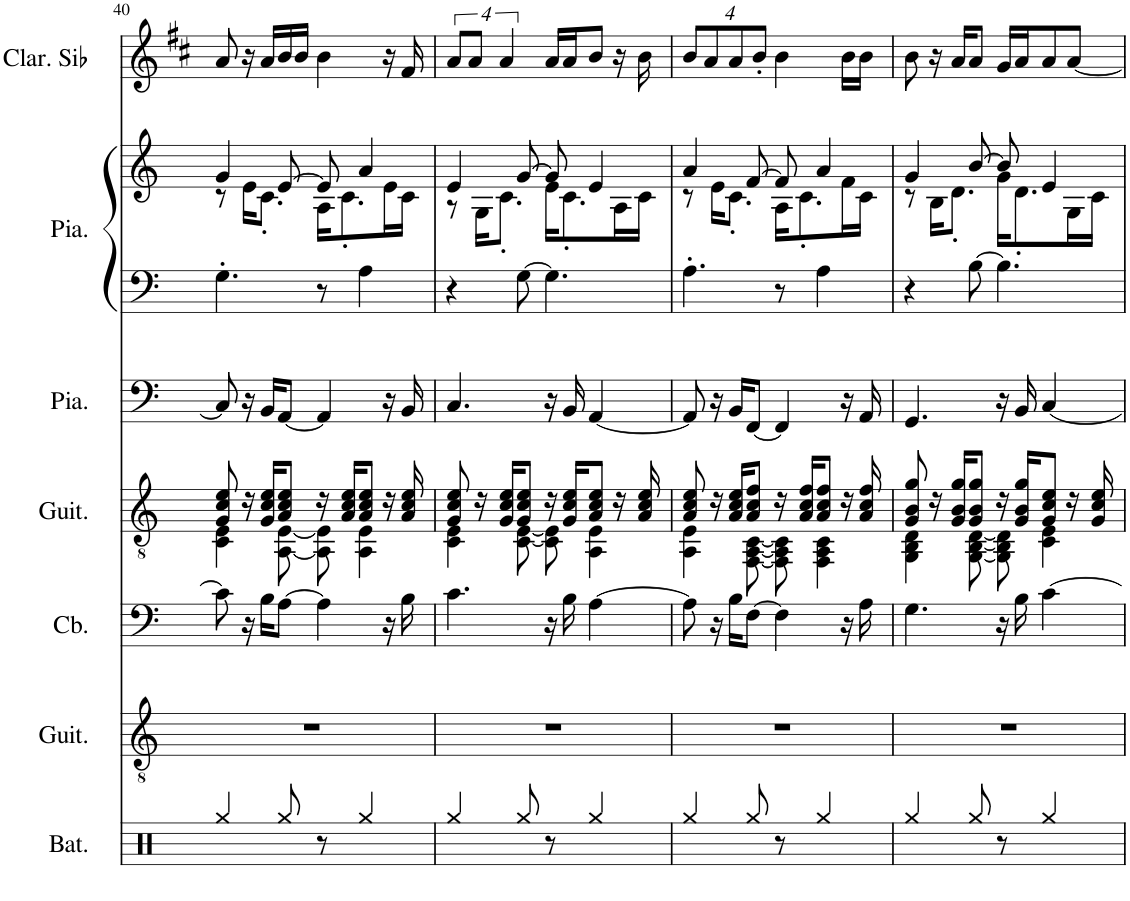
**kern	**kern	**kern	**kern	**kern	**kern	**kern	**kern
*part7	*part6	*part5	*part4	*part3	*part2	*part2	*part1
*staff8	*staff7	*staff6	*staff5	*staff4	*staff3	*staff2	*staff1
*I"Batterie	*I"Guitare acoustique	*I"Contrebasse	*I"Guitare classique	*I"Piano	*I"Piano	*	*I"Clarinette en Sib
*I'Bat.	*I'Guit.	*I'Cb.	*I'Guit.	*I'Pia.	*I'Pia.	*	*I'Clar. Sib
!!LO:PB:g=z
*clefX	*clefGv2	*clefF4	*clefGv2	*clefF4	*clefF4	*clefG2	*clefG2
*	*	*Trd7c12	*	*	*	*	*Trd1c2
*k[]	*k[]	*k[]	*k[]	*k[]	*k[]	*k[]	*k[f#c#]
*M6/8	*M6/8	*M6/8	*M6/8	*M6/8	*M6/8	*M6/8	*M6/8
=40	=40	=40	=40	=40	=40	=40	=40
*	*	*	*^	*	*	*^	*
4Rgg/	2.r	8c\]	8G/ 8c/ 8e/	4C\ 4E\	8C/]	4.G'\	4g/	8r	8a/
.	.	16r	16r	.	16r	.	.	16e\KL	16r
.	.	16B\KL	16G/ 16c/ 16e/KL	.	16BB/KL	.	.	8.c'\J	16a/LL
8Rgg/	.	[8A\J	8A/ 8c/ 8e/J	[8AA\ [8E\	[8AA/J	.	[8e/	.	16b/
.	.	.	.	.	.	.	.	.	16b/JJ
8r	.	4A\]	16r	8AA\] 8E\]	4AA/]	8r	8e/]	16A\KL	4b\
.	.	.	16A/ 16c/ 16e/KL	.	.	.	.	8.c'\	.
4Rgg/	.	.	8A/ 8c/ 8e/J	4AA\ 4E\	.	4A\	4a/	.	.
.	.	16r	16r	.	16r	.	.	16e\L	16r
.	.	16B\	16A/ 16c/ 16e/	.	16BB/	.	.	16c\JJ	16f#/
=41	=41	=41	=41	=41	=41	=41	=41	=41	=41
4Rgg/	2.r	4.c\	8G/ 8c/ 8e/	4C\ 4E\	4.C/	4r	4e/	8r	32%3a/L
.	.	.	.	.	.	.	.	.	32%3a/J
.	.	.	16r	.	.	.	.	16G\KL	.
.	.	.	16G/ 16c/ 16e/KL	.	.	.	.	8.c'\J	16%3a/
8Rgg/	.	.	8G/ 8c/ 8e/J	[8C\ [8E\	.	[8G\	[8g/	.	.
8r	.	16r	16r	8C\] 8E\]	16r	4.G\]	8g/]	16e\KL	16a/LL
.	.	16B\	16G/ 16c/ 16e/KL	.	16BB/	.	.	8.c'\	16a/J
4Rgg/	.	[4A\	8A/ 8c/ 8e/J	4AA\ 4E\	[4AA/	.	4e/	.	8b/J
.	.	.	16r	.	.	.	.	16A\L	16r
.	.	.	16A/ 16c/ 16e/	.	.	.	.	16c\JJ	16b\
=42	=42	=42	=42	=42	=42	=42	=42	=42	=42
*	*	*	*	*	*	*	*	*	*Xbrackettup
4Rgg/	2.r	8A\]	8A/ 8c/ 8e/	4AA\ 4E\	8AA/]	4.A'\	4a/	8r	32%3b/L
.	.	.	.	.	.	.	.	.	32%3a/
.	.	16r	16r	.	16r	.	.	16e\KL	.
.	.	16B\KL	16A/ 16c/ 16e/KL	.	16BB/KL	.	.	8.c'\J	32%3a/
8Rgg/	.	[8F\J	8A/ 8c/ 8f/J	[8FF\ [8AA\ [8C\	[8FF/J	.	[8f/	.	.
.	.	.	.	.	.	.	.	.	32%3b'/J
8r	.	4F\]	16r	8FF\] 8AA\] 8C\]	4FF/]	8r	8f/]	16A\KL	4b\
.	.	.	16A/ 16c/ 16f/KL	.	.	.	.	8.c'\	.
4Rgg/	.	.	8A/ 8c/ 8f/J	4FF\ 4AA\ 4C\	.	4A\	4a/	.	.
.	.	16r	16r	.	16r	.	.	16f\L	16b\LL
.	.	16A\	16A/ 16c/ 16f/	.	16AA/	.	.	16c\JJ	16b\JJ
=43	=43	=43	=43	=43	=43	=43	=43	=43	=43
4Rgg/	2.r	4.G\	8G/ 8B/ 8g/	4GG\ 4BB\ 4D\	4.GG/	4r	4g/	8r	8b\
.	.	.	16r	.	.	.	.	16B\KL	16r
.	.	.	16G/ 16B/ 16g/KL	.	.	.	.	8.d'\J	16a/KL
8Rgg/	.	.	8G/ 8B/ 8g/J	[8GG\ [8BB\ [8D\	.	[8B\	[8b/	.	8a/J
8r	.	16r	16r	8GG\] 8BB\] 8D\]	16r	4.B\]	8b/]	16g\KL	16g/LL
.	.	16B\	16G/ 16B/ 16g/KL	.	16BB/	.	.	8.d'\	16a/J
4Rgg/	.	[4c\	8G/ 8c/ 8e/J	4C\ 4E\	[4C/	.	4e/	.	8a/
.	.	.	16r	.	.	.	.	16G\L	[8a/J
.	.	.	16G/ 16c/ 16e/	.	.	.	.	16c\JJ	.
*	*	*	*v	*v	*	*	*v	*v	*
=	=	=	=	=	=	=	=
*-	*-	*-	*-	*-	*-	*-	*-
